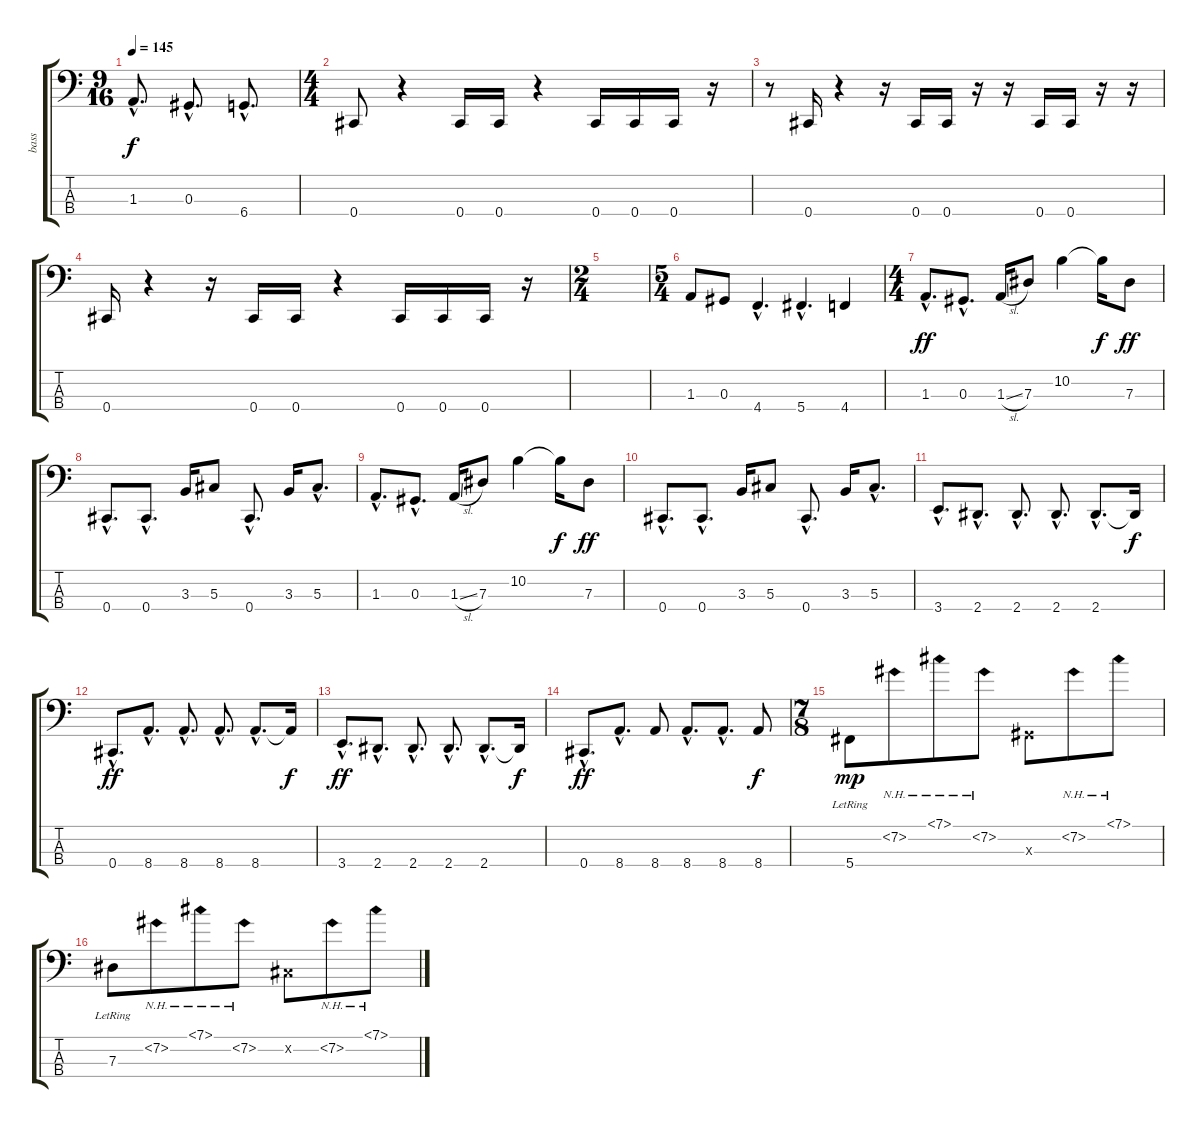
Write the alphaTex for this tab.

\track ("bass" "bass") {instrument electricbasspick}
\staff {score tabs}
\tuning (Gb2 Db2 Ab1 Db1) {hide}
\ts (9 16)
\tempo 145
\clef f4
\ks c
1.3{hac}.8{d dy f} 0.3{hac}.8{d} 6.4{hac}.8{d} |
\ts (4 4)
0.4.8 r.4 0.4.16 0.4.16 r.4 0.4.16 0.4.16 0.4.16 r.16 |
r.8 0.4.16 r.4 r.16 0.4.16 0.4.16 r.16 r.16 0.4.16 0.4.16 r.16 r.16 |
0.4.16 r.4 r.16 0.4.16 0.4.16 r.4 0.4.16 0.4.16 0.4.16 r.16 |
\ts (2 4)
|
\ts (5 4)
1.3.8 0.3.8 4.4{hac}.4{d} 5.4{hac}.4{d} 4.4.4 |
\ts (4 4)
1.3{hac}.8{d dy ff} 0.3{hac}.8{d} 1.3{sl}.16 7.3.8 10.2.4 10.2{t}.16{dy f} 7.3.8{dy ff} |
0.4{hac}.8{d} 0.4{hac}.8{d} 3.3.16 5.3.8 0.4{hac}.8{d} 3.3.16 5.3{hac}.8{d} |
1.3{hac}.8{d} 0.3{hac}.8{d} 1.3{sl}.16 7.3.8 10.2.4 10.2{t}.16{dy f} 7.3.8{dy ff} |
0.4{hac}.8{d} 0.4{hac}.8{d} 3.3.16 5.3.8 0.4{hac}.8{d} 3.3.16 5.3{hac}.8{d} |
3.4{hac}.8{d} 2.4{hac}.8{d} 2.4{hac}.8{d} 2.4{hac}.8{d} 2.4{hac}.8{d} 2.4{t}.16{dy f} |
0.4{hac}.8{d dy ff} 8.4{hac}.8{d} 8.4{hac}.8{d} 8.4{hac}.8{d} 8.4{hac}.8{d} 8.4{t}.16{dy f} |
3.4{hac}.8{d dy ff} 2.4{hac}.8{d} 2.4{hac}.8{d} 2.4{hac}.8{d} 2.4{hac}.8{d} 2.4{t}.16{dy f} |
0.4{hac}.8{d dy ff} 8.4{hac}.8{d} 8.4.8 8.4{hac}.8{d} 8.4{hac}.8{d} 8.4.8{dy f} |
\ts (7 8)
5.4{lr}.8{dy mp} 7.2{nh}.8 7.1{nh}.8 7.2{nh}.8 0.3{x}.8 7.2{nh}.8 7.1{nh}.8 |
7.3{lr}.8 7.2{nh}.8 7.1{nh}.8 7.2{nh}.8 0.2{x}.8 7.2{nh}.8 7.1{nh}.8
